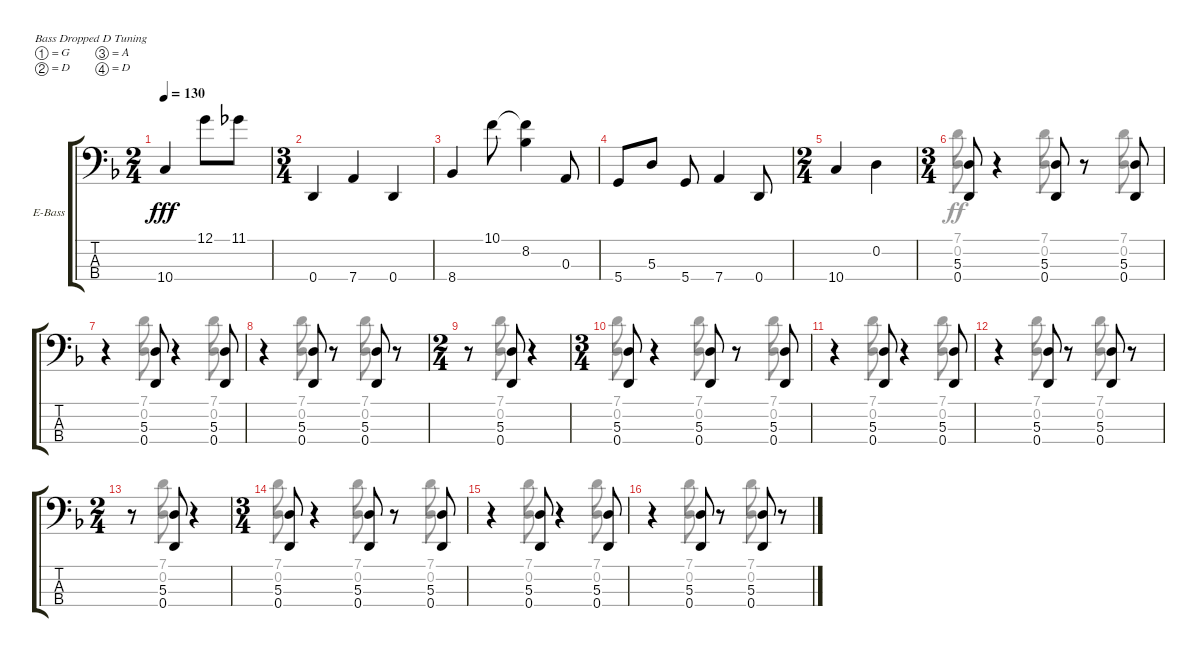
\defaultSystemsLayout 4
\bracketExtendMode groupsimilarinstruments
\firstSystemTrackNameOrientation horizontal
\otherSystemsTrackNameOrientation horizontal
\track ("Electric Bass" "E-Bass") {instrument electricbassfinger}
\staff {score tabs}
\tuning (G2 D2 A1 D1)
\voice
\ts (2 4)
\tempo 130
\clef f4
\ks f
10.4.4{dy fff} 12.1.8 11.1.8 |
\ts (3 4)
0.4.4 7.4.4 0.4.4 |
8.4.4 10.1.8 (8.2 10.1{t}).4 0.3.8 |
5.4.8 5.3.8 5.4.8 7.4.4 0.4.8 |
\ts (2 4)
10.4.4 0.2.4 |
\ts (3 4)
(0.4 5.3).8 r.4 (5.3 0.4).8 r.8 (5.3 0.4).8 |
r.4 (0.4 5.3).8 r.4 (5.3 0.4).8 |
r.4 (0.4 5.3).8 r.8 (5.3 0.4).8 r.8 |
\ts (2 4)
r.8 (0.4 5.3).8 r.4 |
\ts (3 4)
(0.4 5.3).8 r.4 (5.3 0.4).8 r.8 (5.3 0.4).8 |
r.4 (0.4 5.3).8 r.4 (5.3 0.4).8 |
r.4 (0.4 5.3).8 r.8 (5.3 0.4).8 r.8 |
\ts (2 4)
r.8 (0.4 5.3).8 r.4 |
\ts (3 4)
(0.4 5.3).8 r.4 (5.3 0.4).8 r.8 (5.3 0.4).8 |
r.4 (0.4 5.3).8 r.4 (5.3 0.4).8 |
r.4 (0.4 5.3).8 r.8 (5.3 0.4).8 r.8
\voice
\clef f4
\ottava regular
\simile none
\ks f
|
|
|
|
|
0.2.8{dy ff} r.4 0.2.8 r.8 0.2.8 |
r.4 0.2.8 r.4 0.2.8 |
r.4 0.2.8 r.8 0.2.8 r.8 |
r.8 0.2.8 r.4 |
0.2.8 r.4 0.2.8 r.8 0.2.8 |
r.4 0.2.8 r.4 0.2.8 |
r.4 0.2.8 r.8 0.2.8 r.8 |
r.8 0.2.8 r.4 |
0.2.8 r.4 0.2.8 r.8 0.2.8 |
r.4 0.2.8 r.4 0.2.8 |
r.4 0.2.8 r.8 0.2.8 r.8
\voice
\clef f4
\ottava regular
\simile none
\ks f
|
|
|
|
|
7.1.8 r.4 7.1.8 r.8 7.1.8 |
r.4 7.1.8 r.4 7.1.8 |
r.4 7.1.8 r.8 7.1.8 r.8 |
r.8 7.1.8 r.4 |
7.1.8 r.4 7.1.8 r.8 7.1.8 |
r.4 7.1.8 r.4 7.1.8 |
r.4 7.1.8 r.8 7.1.8 r.8 |
r.8 7.1.8 r.4 |
7.1.8 r.4 7.1.8 r.8 7.1.8 |
r.4 7.1.8 r.4 7.1.8 |
r.4 7.1.8 r.8 7.1.8 r.8
